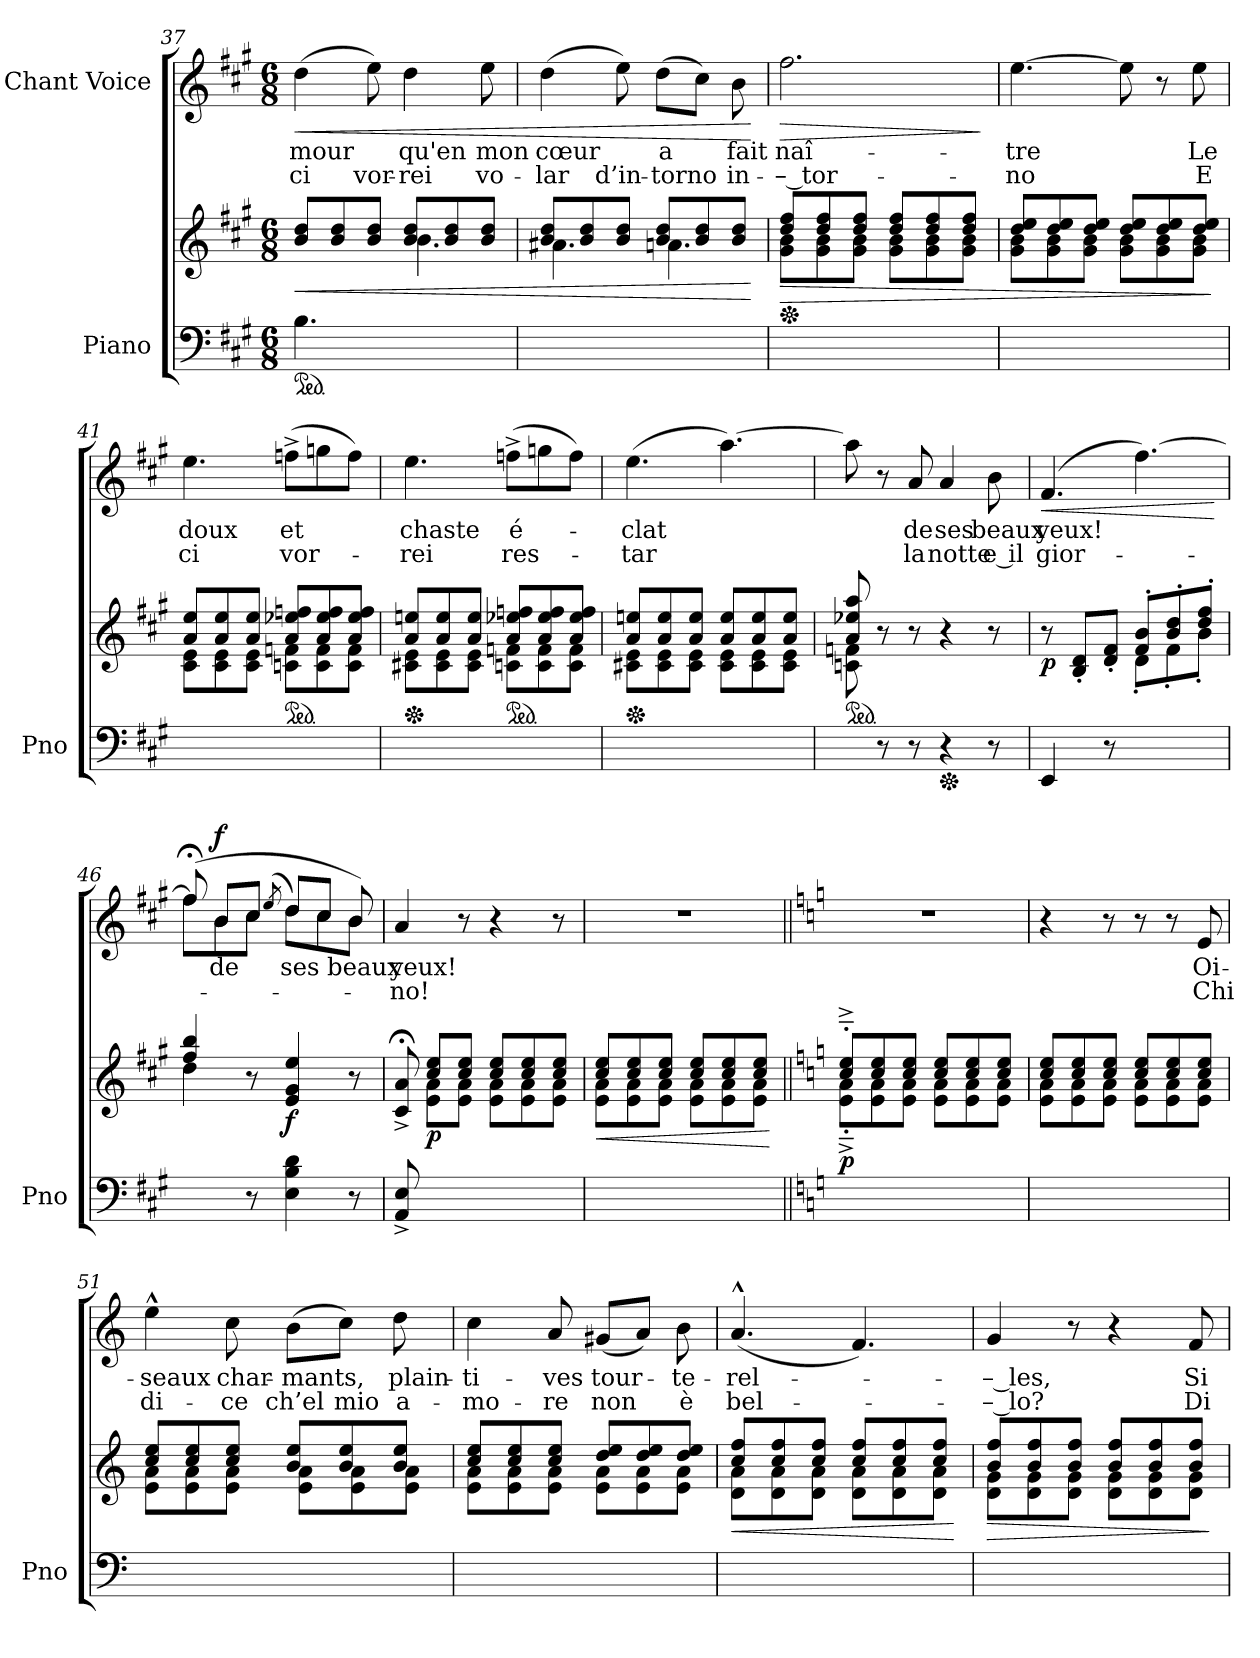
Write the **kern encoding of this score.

**kern	**kern	**dynam	**kern	**text	**text	**dynam
*part2	*part2	*part2	*part1	*part1	*part1	*part1
*staff3	*staff2	*staff2/3	*staff1	*staff1	*staff1	*staff1
*I"Piano	*	*	*I"Chant Voice	*	*	*
*I'Pno	*	*	*	*	*	*
*clefF4	*clefG2	*	*clefG2	*	*	*
*k[f#c#g#]	*k[f#c#g#]	*	*k[f#c#g#]	*	*	*
*M6/8	*M6/8	*	*M6/8	*	*	*
*ped	*	*	*	*	*	*
=37	=37	=37	=37	=37	=37	=37
!	!	!LO:HP:b	!	!LO:LY:b	!LO:LY:b	!LO:HP:b
*	*^	*	*	*	*	*
4.B\	8b/ 8dd/L	4.ryy	<	(4dd\	-mour	ci	<
.	8b/ 8dd/	.	.	.	.	.	.
!	!	!	!	!	!	!LO:LY:b	!
.	8b/ 8dd/J	.	.	8ee\)	.	vor-	.
!	!	!	!	!	!LO:LY:b	!LO:LY:b	!
4.ryy	8b/ 8dd/L	4.b\	.	4dd\	qu'en	-rei	.
.	8b/ 8dd/	.	.	.	.	.	.
!	!	!	!	!	!LO:LY:b	!LO:LY:b	!
.	8b/ 8dd/J	.	.	8ee\	mon	vo-	.
=38	=38	=38	=38	=38	=38	=38	=38
!	!	!	!	!	!LO:LY:b	!LO:LY:b	!
2.ryy	8b/ 8dd/L	4.a#X\	.	(4dd\	cœur	-lar	.
.	8b/ 8dd/	.	.	.	.	.	.
!	!	!	!	!	!	!LO:LY:b	!
.	8b/ 8dd/J	.	.	8ee\)	.	d’in-	.
!	!	!	!	!	!LO:LY:b	!LO:LY:b	!
.	8b/ 8dd/L	4.an\	.	(8dd\L	a	-torno	.
.	8b/ 8dd/	.	.	8cc#\J)	.	.	.
!	!	!	!	!	!LO:LY:b	!LO:LY:b	!
.	8b/ 8dd/J	.	.	8b\	fait	in-	.
*	*v	*v	*	*	*	*	*
.	.	[	.	.	.	[
!!LO:PB:g=z
=39	=39	=39	=39	=39	=39	=39
*	*Xped	*	*	*	*	*
!	!	!LO:HP:b	!	!LO:LY:b	!LO:LY:b	!LO:HP:b
*	*^	*	*	*	*	*
2.ryy	8dd/ 8ff#/L	8g#\ 8b\L	>	2.ff#\	naî-	-– tor-	>
.	8dd/ 8ff#/	8g#\ 8b\	.	.	.	.	.
.	8dd/ 8ff#/J	8g#\ 8b\J	.	.	.	.	.
.	8dd/ 8ff#/L	8g#\ 8b\L	.	.	.	.	.
.	8dd/ 8ff#/	8g#\ 8b\	.	.	.	.	.
.	8dd/ 8ff#/J	8g#\ 8b\J	.	.	.	.	.
*	*v	*v	*	*	*	*	*
.	.	.	.	.	.	]
=40	=40	=40	=40	=40	=40	=40
*	*^	*	*	*	*	*
!	!	!	!	!	!LO:LY:b	!LO:LY:b	!
2.ryy	8dd/ 8ee/L	8g#\ 8b\L	.	[4.ee\	-tre	-no	.
.	8dd/ 8ee/	8g#\ 8b\	.	.	.	.	.
.	8dd/ 8ee/J	8g#\ 8b\J	.	.	.	.	.
.	8dd/ 8ee/L	8g#\ 8b\L	.	8ee\]	.	.	.
.	8dd/ 8ee/	8g#\ 8b\	.	8r	.	.	.
!	!	!	!	!	!LO:LY:b	!LO:LY:b	!
.	8dd/ 8ee/J	8g#\ 8b\J	.	8ee\	Le	E	.
*	*v	*v	*	*	*	*	*
.	.	]	.	.	.	.
=41	=41	=41	=41	=41	=41	=41
*	*^	*	*	*	*	*
!	!	!	!	!	!LO:LY:b	!LO:LY:b	!
2.ryy	8a/ 8ee/L	8c#\ 8e\L	.	4.ee\	doux	ci	.
.	8a/ 8ee/	8c#\ 8e\	.	.	.	.	.
.	8a/ 8ee/J	8c#\ 8e\J	.	.	.	.	.
*	*ped	*	*	*	*	*	*
!	!	!	!	!	!LO:LY:b	!LO:LY:b	!
.	8a/ 8ee-X/ 8ffn/L	8cn\ 8fn\L	.	(8ffn^\L	et	vor-	.
.	8a/ 8ee-/ 8ff/	8c\ 8f\	.	8ggn\	.	.	.
.	8a/ 8ee-/ 8ff/J	8c\ 8f\J	.	8ff\J)	.	.	.
=42	=42	=42	=42	=42	=42	=42	=42
*	*Xped	*	*	*	*	*	*
!	!	!	!	!	!LO:LY:b	!LO:LY:b	!
2.ryy	8a/ 8een/L	8c#X\ 8e\L	.	4.ee\	chaste	-rei	.
.	8a/ 8ee/	8c#\ 8e\	.	.	.	.	.
.	8a/ 8ee/J	8c#\ 8e\J	.	.	.	.	.
*	*ped	*	*	*	*	*	*
!	!	!	!	!	!LO:LY:b	!LO:LY:b	!
.	8a/ 8ee-X/ 8ffn/L	8cn\ 8fn\L	.	(8ffn^\L	é-	res-	.
.	8a/ 8ee-/ 8ff/	8c\ 8f\	.	8ggn\	.	.	.
.	8a/ 8ee-/ 8ff/J	8c\ 8f\J	.	8ff\J)	.	.	.
=43	=43	=43	=43	=43	=43	=43	=43
*	*Xped	*	*	*	*	*	*
!	!	!	!	!	!LO:LY:b	!LO:LY:b	!
2.ryy	8a/ 8een/L	8c#X\ 8e\L	.	(4.ee\	-clat	-tar	.
.	8a/ 8ee/	8c#\ 8e\	.	.	.	.	.
.	8a/ 8ee/J	8c#\ 8e\J	.	.	.	.	.
.	8a/ 8ee/L	8c#\ 8e\L	.	[4.aa\)	.	.	.
.	8a/ 8ee/	8c#\ 8e\	.	.	.	.	.
.	8a/ 8ee/J	8c#\ 8e\J	.	.	.	.	.
!!LO:LB:g=z
=44	=44	=44	=44	=44	=44	=44	=44
*	*ped	*	*	*	*	*	*
8ryy	8a/ 8ee-X/ 8aa/	8cn\ 8fn\	.	8aa\]	.	.	.
8r	8r	2ryy	.	8r	.	.	.
!	!	!	!	!	!LO:LY:b	!LO:LY:b	!
8r	8r	.	.	8a/	de	la	.
*Xped	*	*	*	*	*	*	*
!	!	!	!	!	!LO:LY:b	!LO:LY:b	!
4r	4r	.	.	4a/	ses	notte	.
!	!	!	!	!	!LO:LY:b	!LO:LY:b	!
8r	8r	8ryy	.	8b\	beaux	e il	.
=45	=45	=45	=45	=45	=45	=45	=45
!	!	!	!LO:DY:b	!	!LO:LY:b	!LO:LY:b	!LO:HP:b
4EE/	8r	4.ryy	p	(4.f#/	yeux!	gior-	<
.	8B/' 8d/'L	.	.	.	.	.	.
8r	8d/' 8f#/'J	.	.	.	.	.	.
4.ryy	8f#/'> 8b/'>L	8d'<\L	.	[>4.ff#\)	.	.	.
.	8b/'> 8dd/'>	8f#'<\	.	.	.	.	.
.	8dd/'> 8ff#/'>J	8b'<\J	.	.	.	.	.
*	*v	*v	*	*	*	*	*
.	.	.	.	.	.	[
=46	=46	=46	=46	=46	=46	=46
*	*^	*	*^	*	*	*
4ryy	4ff#/ 4bb/	4dd\	.	(8ff#;</]	8ff#\L	.	.	.
!	!	!	!	!	!	!LO:LY:b	!	!LO:DY:a
.	.	.	.	8b/L	8b\	de	.	f
8r	8r	2ryy	.	8cc#/J	8cc#\J	.	.	.
.	.	.	.	(8qee/	.	.	.	.
!	!	!	!LO:DY:b	!	!	!LO:LY:b	!	!
4E\ 4B\ 4d\	4e/ 4g#/ 4ee/	.	f	8dd/L)	8dd\L	ses	.	.
.	.	.	.	8cc#/J	8cc#\	.	.	.
!	!	!	!	!	!	!LO:LY:b	!	!
8r	8r	.	.	8b/)	8b\J	beaux	.	.
=47	=47	=47	=47	=47	=47	=47	=47	=47
!	!	!	!	!	!	!LO:LY:b	!LO:LY:b	!
*	*	*	*	*v	*v	*	*	*
8AA/^> 8E/^>	8c#/;<^> 8a/;<^>	8ryy	.	4a/	yeux!	-no!	.
!	!	!	!LO:DY:b	!	!	!	!
2ryy	8cc#/ 8ee/L	8e\ 8a\L	p	.	.	.	.
.	8cc#/ 8ee/J	8e\ 8a\J	.	8r	.	.	.
.	8cc#/ 8ee/L	8e\ 8a\L	.	4r	.	.	.
.	8cc#/ 8ee/	8e\ 8a\	.	.	.	.	.
8ryy	8cc#/ 8ee/J	8e\ 8a\J	.	8r	.	.	.
=48	=48	=48	=48	=48	=48	=48	=48
!	!	!	!LO:HP:b	!	!	!	!
2.ryy	8cc#/ 8ee/L	8e\ 8a\L	<	2.r	.	.	.
.	8cc#/ 8ee/	8e\ 8a\	.	.	.	.	.
.	8cc#/ 8ee/J	8e\ 8a\J	.	.	.	.	.
.	8cc#/ 8ee/L	8e\ 8a\L	.	.	.	.	.
.	8cc#/ 8ee/	8e\ 8a\	.	.	.	.	.
.	8cc#/ 8ee/J	8e\ 8a\J	.	.	.	.	.
*	*v	*v	*	*	*	*	*
.	.	[	.	.	.	.
!!LO:LB:g=z
=49||	=49||	=49||	=49||	=49||	=49||	=49||
*k[]	*k[]	*	*k[]	*	*	*
*	*^	*	*	*	*	*
!	!	!	!LO:DY:b	!	!	!	!
2.ryy	8cc/'~^> 8ee/'~^>L	8e\'~^< 8a\'~^<L	p	2.r	.	.	.
.	8cc/ 8ee/	8e\ 8a\	.	.	.	.	.
.	8cc/ 8ee/J	8e\ 8a\J	.	.	.	.	.
.	8cc/ 8ee/L	8e\ 8a\L	.	.	.	.	.
.	8cc/ 8ee/	8e\ 8a\	.	.	.	.	.
.	8cc/ 8ee/J	8e\ 8a\J	.	.	.	.	.
=50	=50	=50	=50	=50	=50	=50	=50
2.ryy	8cc/ 8ee/L	8e\ 8a\L	.	4r	.	.	.
.	8cc/ 8ee/	8e\ 8a\	.	.	.	.	.
.	8cc/ 8ee/J	8e\ 8a\J	.	8r	.	.	.
.	8cc/ 8ee/L	8e\ 8a\L	.	8r	.	.	.
.	8cc/ 8ee/	8e\ 8a\	.	8r	.	.	.
!	!	!	!	!	!LO:LY:b	!LO:LY:b	!
.	8cc/ 8ee/J	8e\ 8a\J	.	8e/	Oi-	Chi	.
=51	=51	=51	=51	=51	=51	=51	=51
!	!	!	!	!	!LO:LY:b	!LO:LY:b	!
2.ryy	8cc/ 8ee/L	8e\ 8a\L	.	4ee^^\	-seaux	di-	.
.	8cc/ 8ee/	8e\ 8a\	.	.	.	.	.
!	!	!	!	!	!LO:LY:b	!LO:LY:b	!
.	8cc/ 8ee/J	8e\ 8a\J	.	8cc\	char-	-ce	.
!	!	!	!	!	!LO:LY:b	!LO:LY:b	!
.	8b/ 8ee/L	8e\ 8a\L	.	(8b\L	-mants,	ch’el	.
!	!	!	!	!	!	!LO:LY:b	!
.	8b/ 8ee/	8e\ 8a\	.	8cc\J)	.	mio	.
!	!	!	!	!	!LO:LY:b	!LO:LY:b	!
.	8b/ 8ee/J	8e\ 8a\J	.	8dd\	plain-	a-	.
=52	=52	=52	=52	=52	=52	=52	=52
!	!	!	!	!	!LO:LY:b	!LO:LY:b	!
2.ryy	8cc/ 8ee/L	8e\ 8a\L	.	4cc\	-ti-	-mo-	.
.	8cc/ 8ee/	8e\ 8a\	.	.	.	.	.
!	!	!	!	!	!LO:LY:b	!LO:LY:b	!
.	8cc/ 8ee/J	8e\ 8a\J	.	8a/	-ves	-re	.
!	!	!	!	!	!LO:LY:b	!LO:LY:b	!
.	8dd/ 8ee/L	8e\ 8a\L	.	(8g#X/L	tour-	non	.
.	8dd/ 8ee/	8e\ 8a\	.	8a/J)	.	.	.
!	!	!	!	!	!LO:LY:b	!LO:LY:b	!
.	8dd/ 8ee/J	8e\ 8a\J	.	8b\	-te-	è	.
=53	=53	=53	=53	=53	=53	=53	=53
!	!	!	!LO:HP:b	!	!LO:LY:b	!LO:LY:b	!
2.ryy	8cc/ 8ff/L	8d\ 8a\L	<	(4.a^^/	-rel-	bel-	.
.	8cc/ 8ff/	8d\ 8a\	.	.	.	.	.
.	8cc/ 8ff/J	8d\ 8a\J	.	.	.	.	.
.	8cc/ 8ff/L	8d\ 8a\L	.	4.f/)	.	.	.
.	8cc/ 8ff/	8d\ 8a\	.	.	.	.	.
.	8cc/ 8ff/J	8d\ 8a\J	.	.	.	.	.
*	*v	*v	*	*	*	*	*
.	.	[	.	.	.	.
!!LO:LB:g=z
=54	=54	=54	=54	=54	=54	=54
!	!	!LO:HP:b	!	!LO:LY:b	!LO:LY:b	!
*	*^	*	*	*	*	*
2.ryy	8b/ 8ff/L	8d\ 8g\L	>	4g/	-– les,	-– lo?	.
.	8b/ 8ff/	8d\ 8g\	.	.	.	.	.
.	8b/ 8ff/J	8d\ 8g\J	.	8r	.	.	.
.	8b/ 8ff/L	8d\ 8g\L	.	4r	.	.	.
.	8b/ 8ff/	8d\ 8g\	.	.	.	.	.
!	!	!	!	!	!LO:LY:b	!LO:LY:b	!
.	8b/ 8ff/J	8d\ 8g\J	.	8f/	Si	Di-	.
*	*v	*v	*	*	*	*	*
.	.	]	.	.	.	.
=	=	=	=	=	=	=
*-	*-	*-	*-	*-	*-	*-
